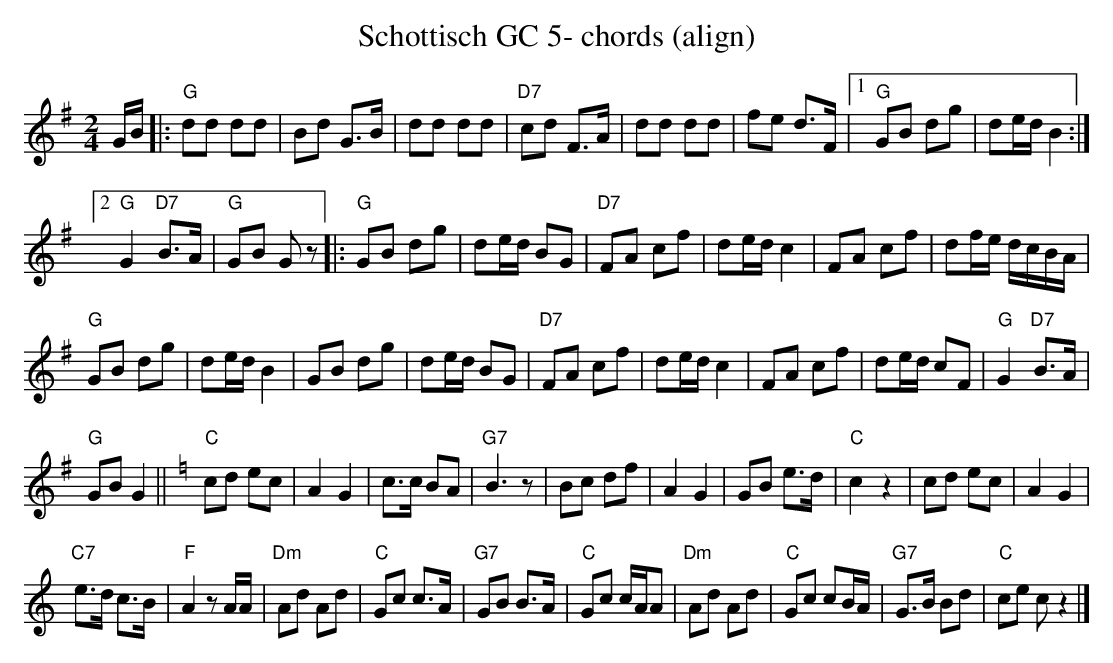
X:1
T:Schottisch GC 5- chords (align)
M:2/4
L:1/8
K:Gmaj%%MIDI gchordon
G/2B/2 |: "G"dd dd | Bd G>B | dd dd | "D7"cd F>A | dd dd | fe d>F |1 "G"GB dg | \
de/2d/2 B2 :|2
 "G"G2"D7"B>A | "G"GB Gz |: "G"GB dg | de/2d/2 BG | "D7"FA cf | de/2d/2c2 | FA cf | \
df/2e/2 d/2c/2B/2A/2 |
 "G"GB dg | de/2d/2B2 | GB dg | de/2d/2 BG | "D7"FA cf | de/2d/2c2 | FA cf | \
de/2d/2 cF | "G"G2"D7"B>A |
 "G"GB G2 || [K:Cmaj] "C"cd ec | A2G2 | c>c BA | "G7"B3z | Bc df | \
A2G2 | GB e>d | "C"c2z2 | cd ec | A2G2 |
 "C7"e>d c>B | "F"A2zA/2A/2 | "Dm"Ad Ad | \
"C"Gc c>A | "G7"GB B>A | "C"Gc c/2A/2A | "Dm"Ad Ad | "C"Gc cB/2A/2 | "G7"G>B Bd | "C"ce cz2 |]
